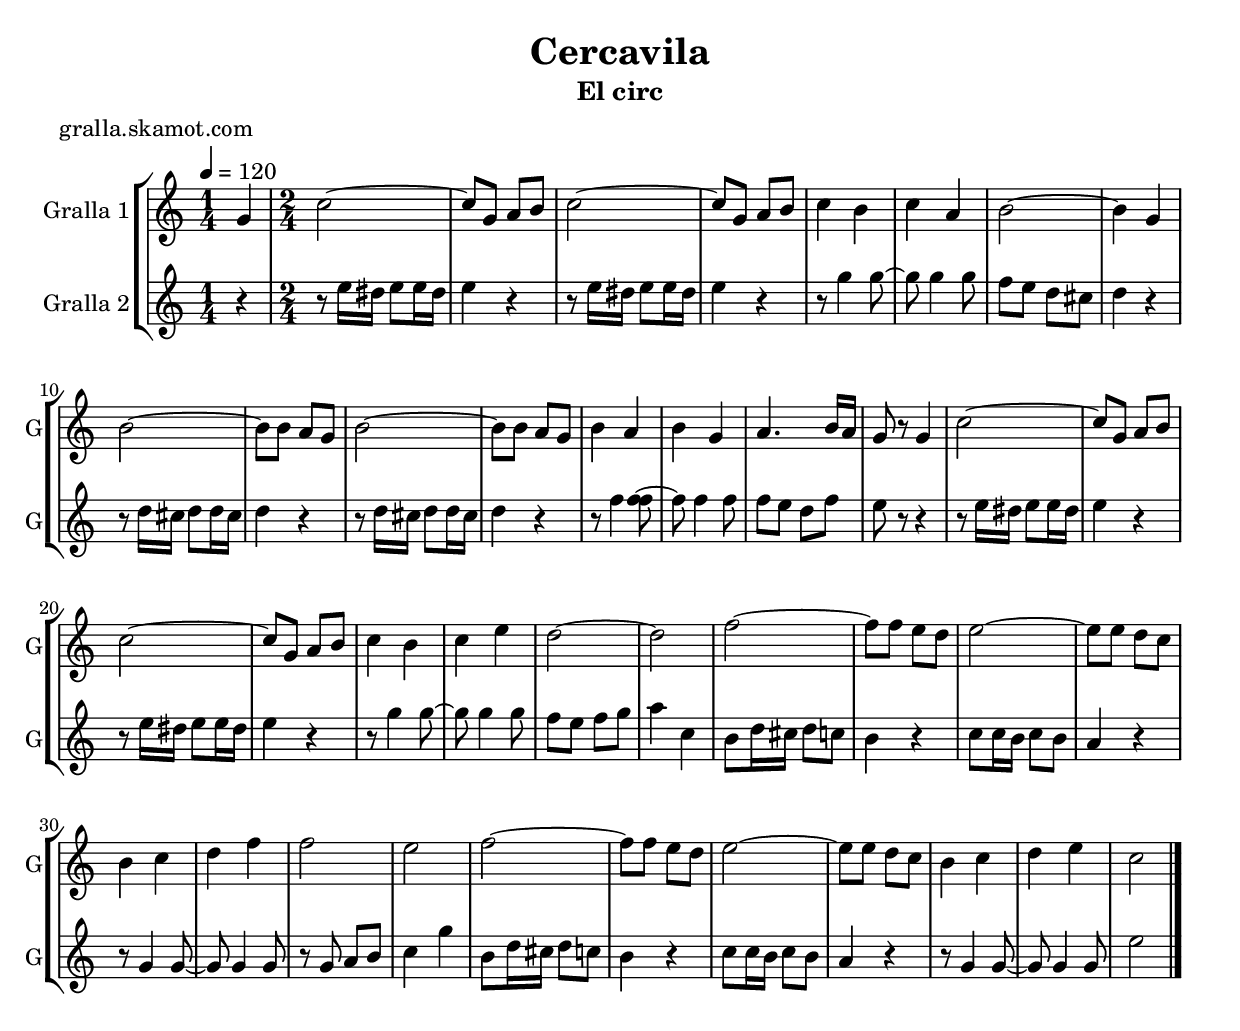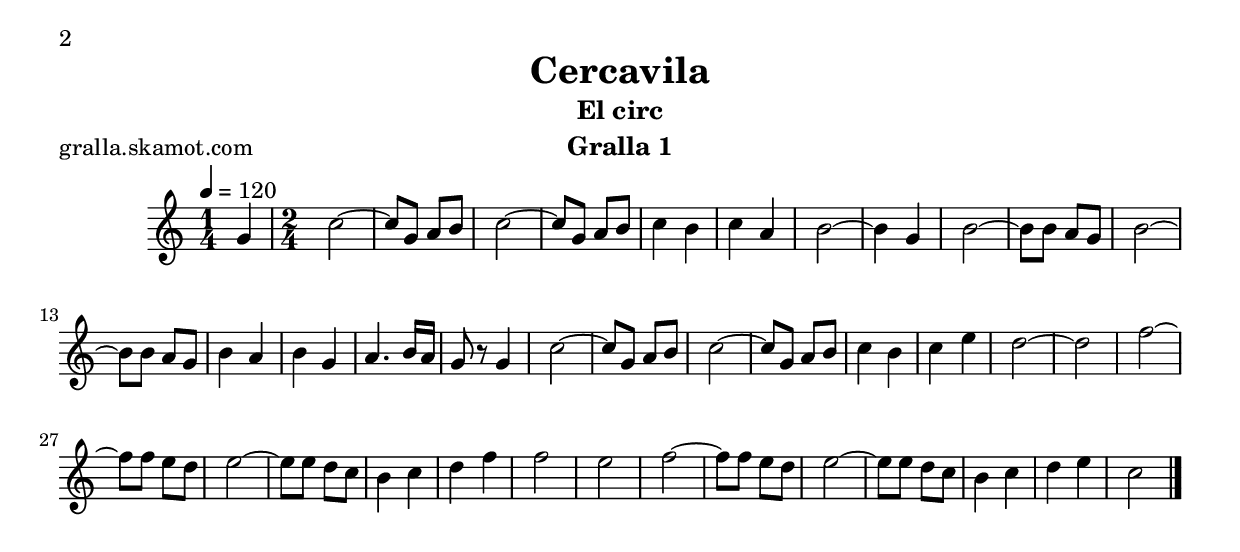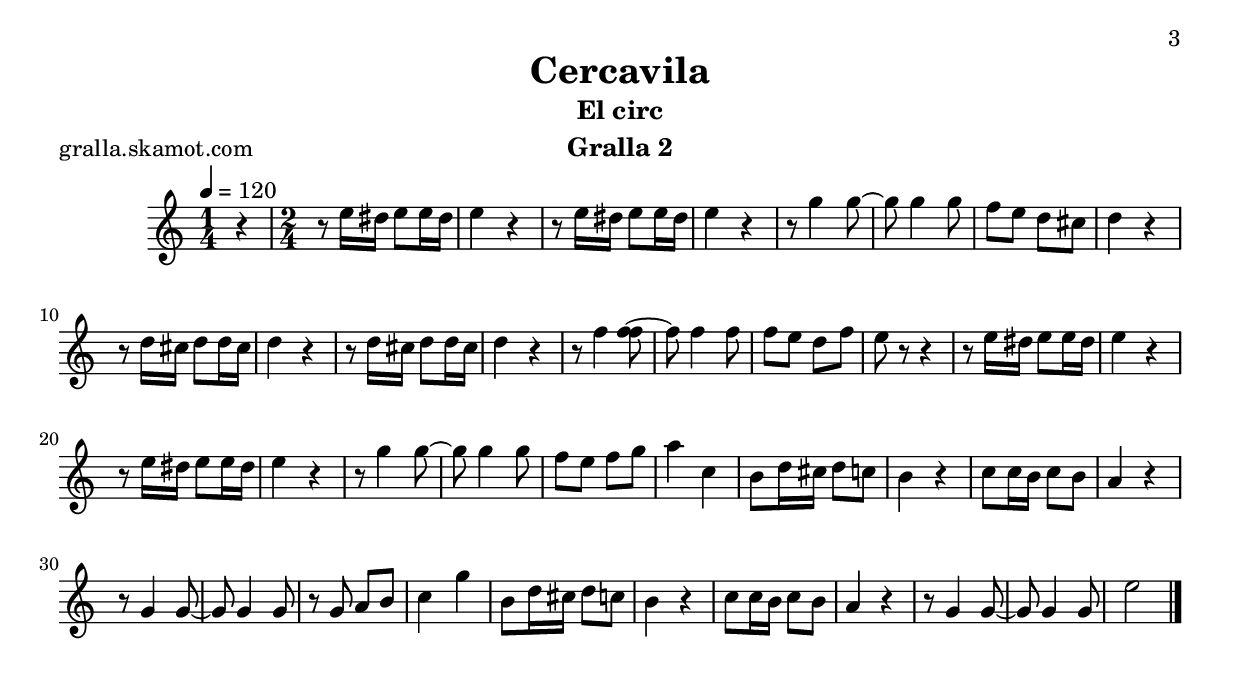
\version "2.16.2"

\header {
  dedication=""
  title="Cercavila"
  subtitle="El circ"
  subsubtitle=""
  poet="gralla.skamot.com"
  meter=""
  piece=""
  composer=""
  arranger=""
  opus=""
  instrument=""
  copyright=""
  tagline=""
}

liniaroAa =
\relative g'
{
  \tempo 4=120
  \clef treble
  \key c \major
  \time 1/4
  g4  |
  \time 2/4   c2 ~  |
  c8 g a b  |
  c2 ~  |
  %05
  c8 g a b  |
  c4 b  |
  c4 a  |
  b2 ~  |
  b4 g  |
  %10
  b2 ~  |
  b8 b a g  |
  b2 ~  |
  b8 b a g  |
  b4 a  |
  %15
  b4 g  |
  a4. b16 a  |
  g8 r g4  |
  c2 ~  |
  c8 g a b  |
  %20
  c2 ~  |
  c8 g a b  |
  c4 b  |
  c4 e  |
  d2 ~  |
  %25
  d2  |
  f2 ~  |
  f8 f e d  |
  e2 ~  |
  e8 e d c  |
  %30
  b4 c  |
  d4 f  |
  f2  |
  e2  |
  f2 ~  |
  %35
  f8 f e d  |
  e2 ~  |
  e8 e d c  |
  b4 c  |
  d4 e  |
  %40
  c2  \bar "|."
}

liniaroAb =
\relative e''
{
  \tempo 4=120
  \clef treble
  \key c \major
  \time 1/4
  r4  |
  \time 2/4   r8 e16 dis e8 e16 dis  |
  e4 r  |
  r8 e16 dis e8 e16 dis  |
  %05
  e4 r  |
  r8 g4 g8 ~  |
  g8 g4 g8  |
  f8 e d cis  |
  d4 r  |
  %10
  r8 d16 cis d8 d16 cis  |
  d4 r  |
  r8 d16 cis d8 d16 cis  |
  d4 r  |
  r8 f4 <f f>8 ~  |
  %15
  f8 f4 f8  |
  f8 e d f  |
  e8 r r4  |
  r8 e16 dis e8 e16 dis  |
  e4 r  |
  %20
  r8 e16 dis e8 e16 dis  |
  e4 r  |
  r8 g4 g8 ~  |
  g8 g4 g8  |
  f8 e f g  |
  %25
  a4 c,  |
  b8 d16 cis d8 c  |
  b4 r  |
  c8 c16 b c8 b  |
  a4 r  |
  %30
  r8 g4 g8 ~  |
  g8 g4 g8  |
  r8 g a b  |
  c4 g'  |
  b,8 d16 cis d8 c  |
  %35
  b4 r  |
  c8 c16 b c8 b  |
  a4 r  |
  r8 g4 g8 ~  |
  g8 g4 g8  |
  %40
  e'2  \bar "|."
}

\bookpart {
  \score {
    \new StaffGroup {
      \override Score.RehearsalMark.self-alignment-X = #LEFT
      <<
        \new Staff \with {instrumentName = #"Gralla 1" shortInstrumentName = #"G"} \liniaroAa
        \new Staff \with {instrumentName = #"Gralla 2" shortInstrumentName = #"G"} \liniaroAb
      >>
    }
    \layout {}
  }
  \score { \unfoldRepeats
    \new StaffGroup {
      \override Score.RehearsalMark.self-alignment-X = #LEFT
      <<
        \new Staff \with {instrumentName = #"Gralla 1" shortInstrumentName = #"G"} \liniaroAa
        \new Staff \with {instrumentName = #"Gralla 2" shortInstrumentName = #"G"} \liniaroAb
      >>
    }
    \midi {
      \set Staff.midiInstrument = "oboe"
      \set DrumStaff.midiInstrument = "drums"
    }
  }
}

\bookpart {
  \header {instrument="Gralla 1"}
  \score {
    \new StaffGroup {
      \override Score.RehearsalMark.self-alignment-X = #LEFT
      <<
        \new Staff \liniaroAa
      >>
    }
    \layout {}
  }
  \score { \unfoldRepeats
    \new StaffGroup {
      \override Score.RehearsalMark.self-alignment-X = #LEFT
      <<
        \new Staff \liniaroAa
      >>
    }
    \midi {
      \set Staff.midiInstrument = "oboe"
      \set DrumStaff.midiInstrument = "drums"
    }
  }
}

\bookpart {
  \header {instrument="Gralla 2"}
  \score {
    \new StaffGroup {
      \override Score.RehearsalMark.self-alignment-X = #LEFT
      <<
        \new Staff \liniaroAb
      >>
    }
    \layout {}
  }
  \score { \unfoldRepeats
    \new StaffGroup {
      \override Score.RehearsalMark.self-alignment-X = #LEFT
      <<
        \new Staff \liniaroAb
      >>
    }
    \midi {
      \set Staff.midiInstrument = "oboe"
      \set DrumStaff.midiInstrument = "drums"
    }
  }
}

